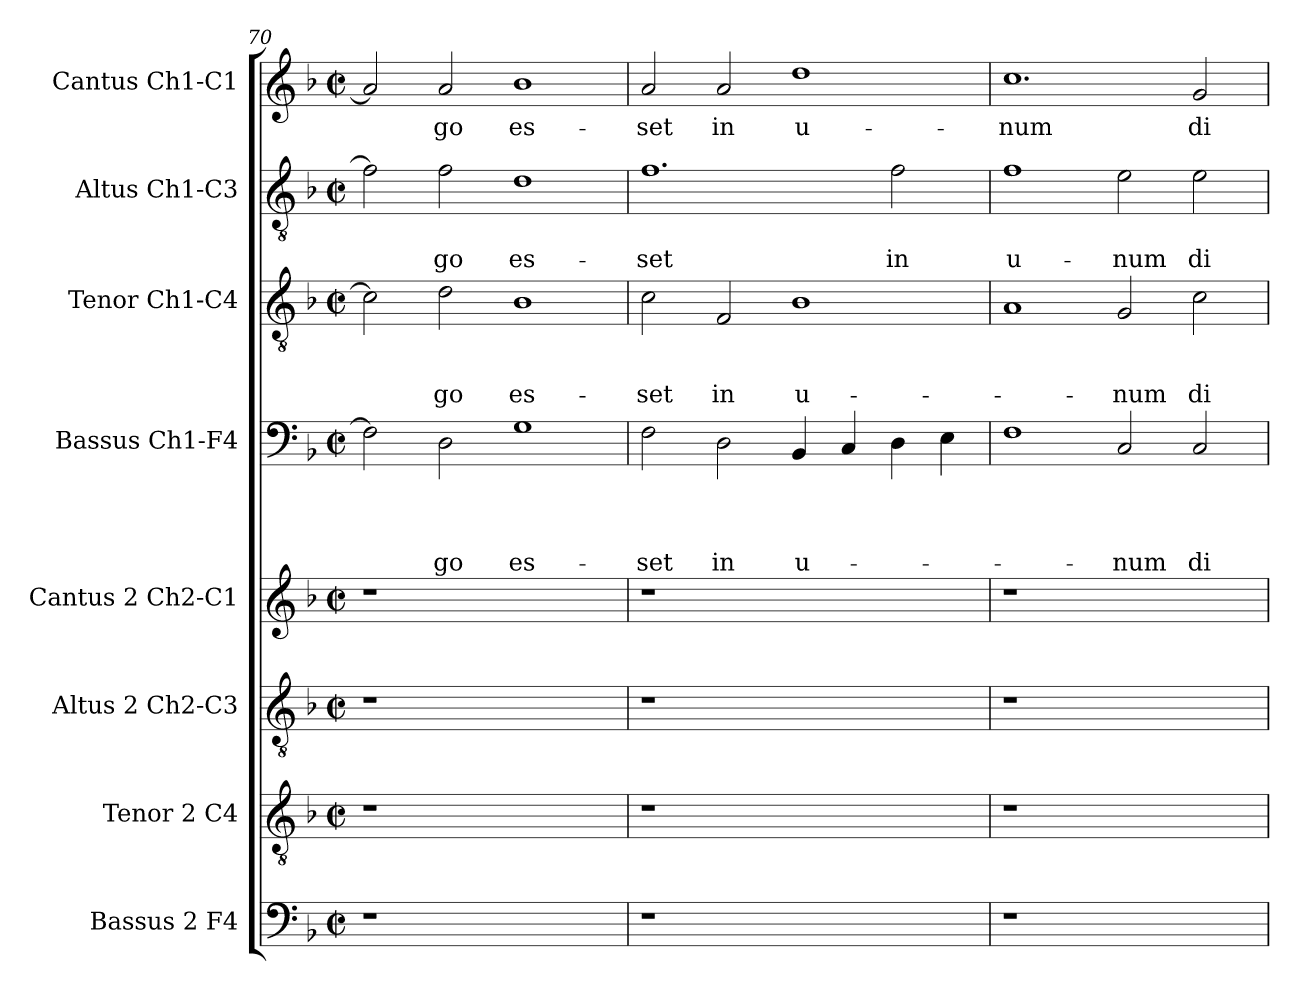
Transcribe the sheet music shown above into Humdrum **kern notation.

**kern	**kern	**kern	**kern	**kern	**text	**text	**text	**text	**kern	**text	**text	**text	**kern	**text	**text	**kern	**text
*part8	*part7	*part6	*part5	*part4	*part4	*part4	*part4	*part4	*part3	*part3	*part3	*part3	*part2	*part2	*part2	*part1	*part1
*staff8	*staff7	*staff6	*staff5	*staff4	*staff4	*staff4	*staff4	*staff4	*staff3	*staff3	*staff3	*staff3	*staff2	*staff2	*staff2	*staff1	*staff1
*I"Bassus 2 F4	*I"Tenor 2 C4	*I"Altus 2 Ch2-C3	*I"Cantus 2 Ch2-C1	*I"Bassus  Ch1-F4	*	*	*	*	*I"Tenor Ch1-C4	*	*	*	*I"Altus  Ch1-C3	*	*	*I"Cantus Ch1-C1	*
*I'B2	*I'T2	*I'A2	*I'C2	*I'B	*	*	*	*	*I'T	*	*	*	*I'A	*	*	*I'C	*
*clefF4	*clefGv2	*clefGv2	*clefG2	*clefF4	*	*	*	*	*clefGv2	*	*	*	*clefGv2	*	*	*clefG2	*
*k[b-]	*k[b-]	*k[b-]	*k[b-]	*k[b-]	*	*	*	*	*k[b-]	*	*	*	*k[b-]	*	*	*k[b-]	*
*F:	*F:	*F:	*F:	*F:	*	*	*	*	*F:	*	*	*	*F:	*	*	*F:	*
*M2/2	*M2/2	*M2/2	*M2/2	*M2/2	*	*	*	*	*M2/2	*	*	*	*M2/2	*	*	*M2/2	*
*met(c|)	*met(c|)	*met(c|)	*met(c|)	*met(c|)	*	*	*	*	*met(c|)	*	*	*	*met(c|)	*	*	*met(c|)	*
=70	=70	=70	=70	=70	=70	=70	=70	=70	=70	=70	=70	=70	=70	=70	=70	=70	=70
1r	1r	1r	1r	2F\]	.	.	.	.	2c\]	.	.	.	2f\]	.	.	2a/]	.
!	!	!	!	!	!	!	!	!LO:LY:b	!	!	!	!LO:LY:b	!	!	!LO:LY:b	!	!LO:LY:b
.	.	.	.	2D\	.	.	.	-go	2d\	.	.	-go	2f\	.	-go	2a/	-go
!	!	!	!	!	!	!	!	!LO:LY:b	!	!	!	!LO:LY:b	!	!	!LO:LY:b	!	!LO:LY:b
1ryy	1ryy	1ryy	1ryy	1G	.	.	.	es-	1B-	.	.	es-	1d	.	es-	1b-	es-
=71	=71	=71	=71	=71	=71	=71	=71	=71	=71	=71	=71	=71	=71	=71	=71	=71	=71
!	!	!	!	!	!	!	!	!LO:LY:b	!	!	!	!LO:LY:b	!	!	!LO:LY:b	!	!LO:LY:b
1r	1r	1r	1r	2F\	.	.	.	-set	2c\	.	.	-set	1.f	.	-set	2a/	-set
!	!	!	!	!	!	!	!	!LO:LY:b	!	!	!	!LO:LY:b	!	!	!	!	!LO:LY:b
.	.	.	.	2D\	.	.	.	in	2F/	.	.	in	.	.	.	2a/	in
!	!	!	!	!	!	!	!	!LO:LY:b	!	!	!	!LO:LY:b	!	!	!	!	!LO:LY:b
1ryy	1ryy	1ryy	1ryy	4BB-/	.	.	.	u-	1B-	.	.	u-	.	.	.	1dd	u-
.	.	.	.	4C/	.	.	.	.	.	.	.	.	.	.	.	.	.
!	!	!	!	!	!	!	!	!	!	!	!	!	!	!	!LO:LY:b	!	!
.	.	.	.	4D\	.	.	.	.	.	.	.	.	2f\	.	in	.	.
.	.	.	.	4E\	.	.	.	.	.	.	.	.	.	.	.	.	.
!!LO:PB:g=z
=72	=72	=72	=72	=72	=72	=72	=72	=72	=72	=72	=72	=72	=72	=72	=72	=72	=72
!	!	!	!	!	!	!	!	!	!	!	!	!	!	!	!LO:LY:b	!	!LO:LY:b
1r	1r	1r	1r	1F	.	.	.	.	1A	.	.	.	1f	.	u-	1.cc	-num
!	!	!	!	!	!	!	!	!LO:LY:b	!	!	!	!LO:LY:b	!	!	!LO:LY:b	!	!
1ryy	1ryy	1ryy	1ryy	2C/	.	.	.	-num	2G/	.	.	-num	2e\	.	-num	.	.
!	!	!	!	!	!	!	!	!LO:LY:b	!	!	!	!LO:LY:b	!	!	!LO:LY:b	!	!LO:LY:b
.	.	.	.	2C/	.	.	.	di-	2c\	.	.	di-	2e\	.	di-	2g/	di-
=	=	=	=	=	=	=	=	=	=	=	=	=	=	=	=	=	=
*-	*-	*-	*-	*-	*-	*-	*-	*-	*-	*-	*-	*-	*-	*-	*-	*-	*-
